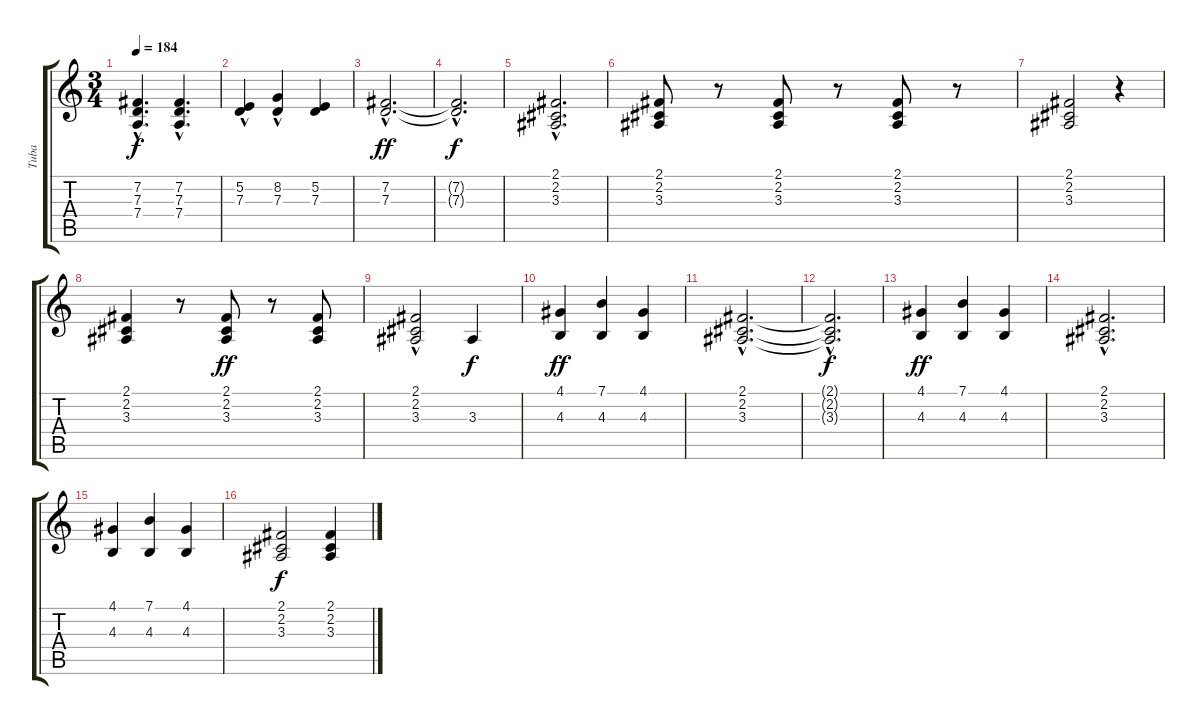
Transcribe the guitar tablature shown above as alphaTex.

\track ("Tuba" "Tuba") {instrument tuba}
\staff {score tabs}
\tuning (E4 B3 G3 D3 A2 E2) {hide}
\ts (3 4)
\tempo 184
\clef g2
\ks c
(7.2{hac} 7.3{hac} 7.4{hac}).4{d dy f} (7.2{hac} 7.3{hac} 7.4{hac}).4{d} |
(5.2 7.3{hac}).4 (8.2 7.3{hac}).4 (5.2 7.3).4 |
(7.2{hac} 7.3{hac}).2{d dy ff} |
(7.2{hac t} 7.3{hac t}).2{d dy f} |
(2.1{hac} 2.2{hac} 3.3{hac}).2{d} |
(2.1 2.2 3.3).8 r.8 (2.1 2.2 3.3).8 r.8 (2.1 2.2 3.3).8 r.8 |
(2.1 2.2 3.3).2 r.4 |
(2.1 2.2 3.3).4 r.8 (2.1 2.2 3.3).8{dy ff} r.8 (2.1 2.2 3.3).8 |
(2.1{hac} 2.2 3.3).2 3.3.4{dy f} |
(4.1 4.3).4{dy ff} (7.1 4.3).4 (4.1 4.3).4 |
(2.1{hac} 2.2{hac} 3.3{hac}).2{d} |
(2.1{hac t} 2.2{hac t} 3.3{hac t}).2{d dy f} |
(4.1 4.3).4{dy ff} (7.1 4.3).4 (4.1 4.3).4 |
(2.1{hac} 2.2{hac} 3.3{hac}).2{d} |
(4.1 4.3).4 (7.1 4.3).4 (4.1 4.3).4 |
(2.1 2.2 3.3).2{dy f} (2.1 2.2 3.3).4
